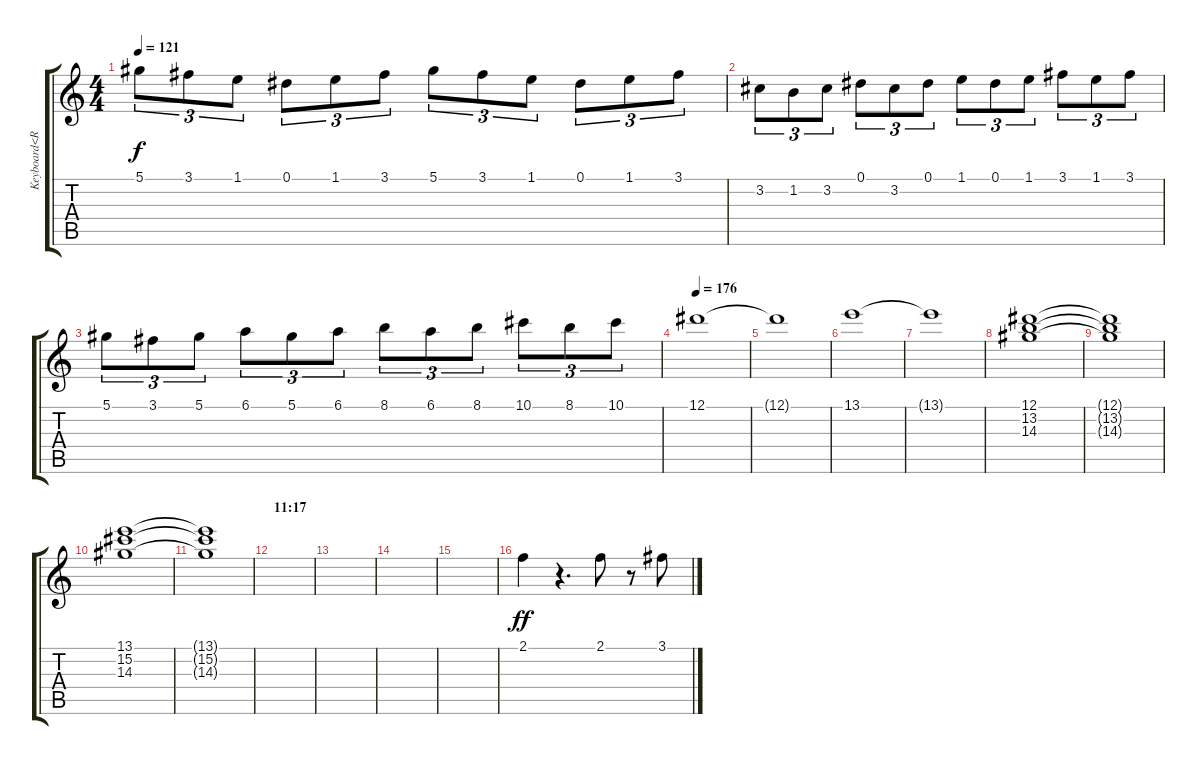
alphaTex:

\track ("Keyboard<R>" "Keyboard<R") {instrument stringensemble1}
\staff {score tabs}
\tuning (Eb5 Bb4 Gb4 Db4 Ab3 Eb3) {hide}
\ts (4 4)
\tempo 121
\clef g2
\ks c
5.1.8{tu (3 2) dy f} 3.1.8{tu (3 2)} 1.1.8{tu (3 2)} 0.1.8{tu (3 2)} 1.1.8{tu (3 2)} 3.1.8{tu (3 2)} 5.1.8{tu (3 2)} 3.1.8{tu (3 2)} 1.1.8{tu (3 2)} 0.1.8{tu (3 2)} 1.1.8{tu (3 2)} 3.1.8{tu (3 2)} |
3.2.8{tu (3 2)} 1.2.8{tu (3 2)} 3.2.8{tu (3 2)} 0.1.8{tu (3 2)} 3.2.8{tu (3 2)} 0.1.8{tu (3 2)} 1.1.8{tu (3 2)} 0.1.8{tu (3 2)} 1.1.8{tu (3 2)} 3.1.8{tu (3 2)} 1.1.8{tu (3 2)} 3.1.8{tu (3 2)} |
5.1.8{tu (3 2)} 3.1.8{tu (3 2)} 5.1.8{tu (3 2)} 6.1.8{tu (3 2)} 5.1.8{tu (3 2)} 6.1.8{tu (3 2)} 8.1.8{tu (3 2)} 6.1.8{tu (3 2)} 8.1.8{tu (3 2)} 10.1.8{tu (3 2)} 8.1.8{tu (3 2)} 10.1.8{tu (3 2)} |
\tempo 176
12.1.1 |
12.1{t}.1 |
13.1.1 |
13.1{t}.1 |
(12.1 13.2 14.3).1 |
(12.1{t} 13.2{t} 14.3{t}).1 |
(13.1 15.2 14.3).1 |
(13.1{t} 15.2{t} 14.3{t}).1 |
\section ("" "11:17")
|
|
|
|
2.1.4{dy ff} r.4{d} 2.1.8 r.8 3.1.8
